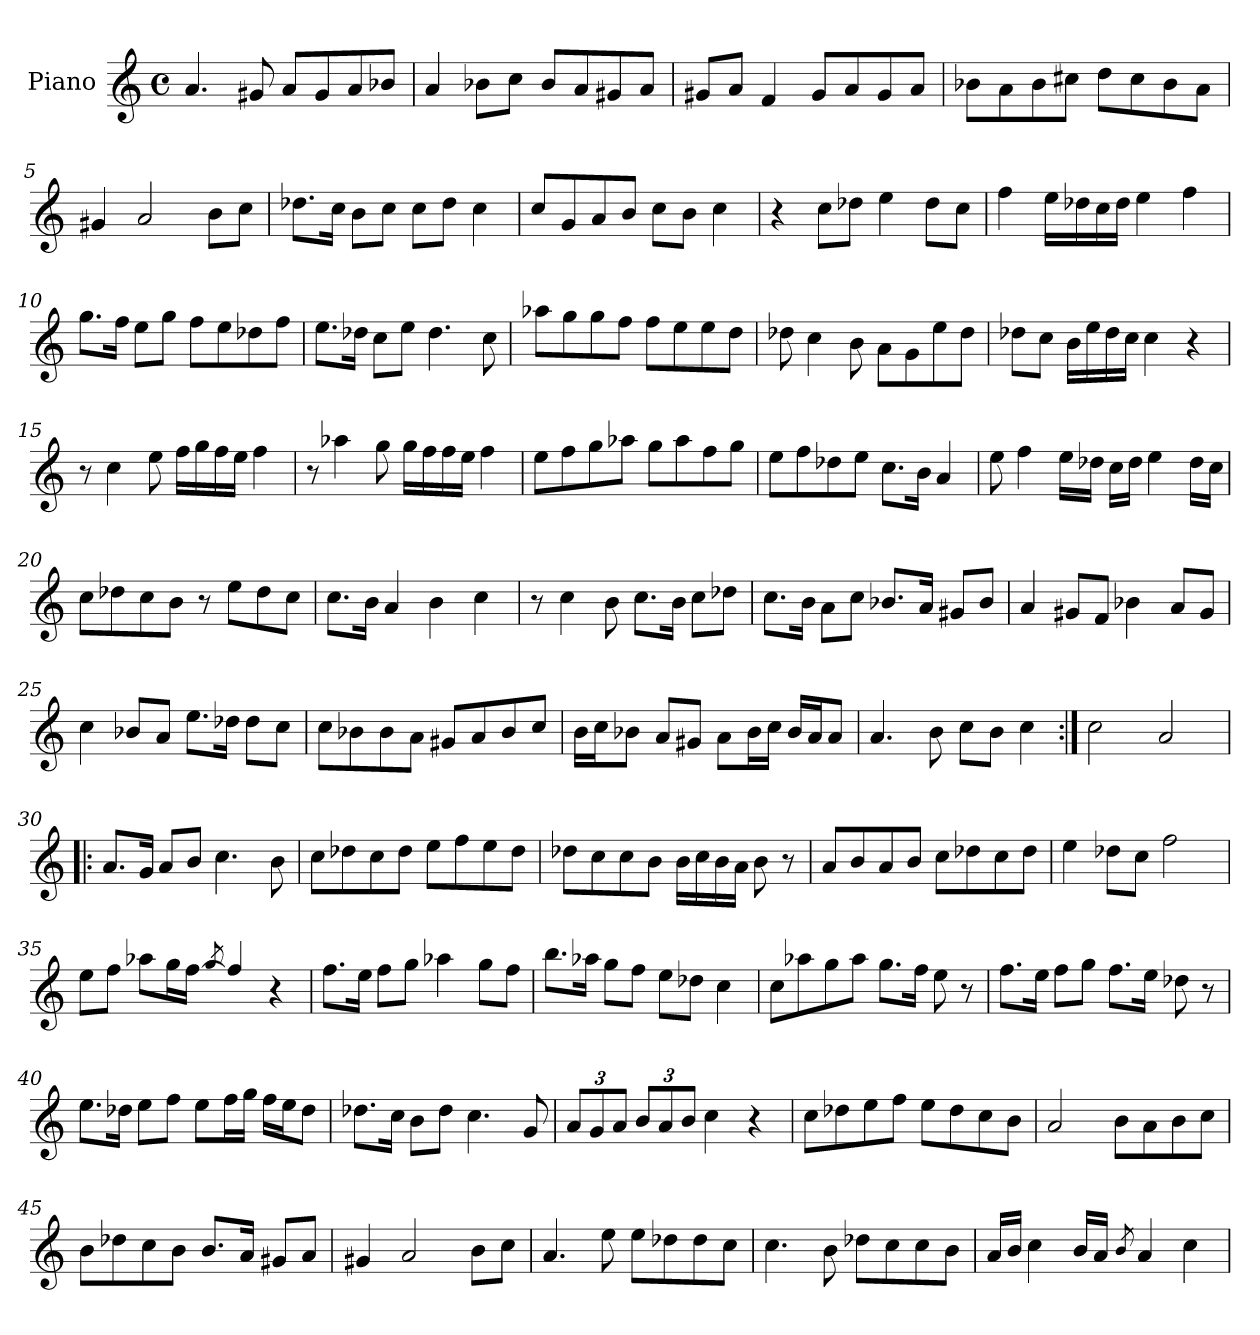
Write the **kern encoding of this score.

**kern
*part1
*staff1
*I"Piano
*I'Pno.
*clefG2
*k[]
*M4/4
*met(c)
=1
4.a/
8g#X/
8a/L
8g#/
8a/
8b-X/J
=2
4a/
8b-X\L
8cc\J
8b-/L
8a/
8g#X/
8a/J
=3
8g#X/L
8a/J
4f/
8g#/L
8a/
8g#/
8a/J
=4
8b-X\L
8a\
8b-\
8cc#X\J
8dd\L
8cc#\
8b-\
8a\J
=5
4g#X/
2a/
8b\L
8cc\J
!!LO:LB:g=z
=6
8.dd-X\L
16cc\Jk
8b\L
8cc\J
8cc\L
8dd-\J
4cc\
=7
8cc/L
8g/
8a/
8b/J
8cc\L
8b\J
4cc\
=8
4r
8cc\L
8dd-X\J
4ee\
8dd-\L
8cc\J
=9
4ff\
16ee\LL
16dd-X\
16cc\
16dd-\JJ
4ee\
4ff\
=10
8.gg\L
16ff\Jk
8ee\L
8gg\J
8ff\L
8ee\
8dd-X\
8ff\J
!!LO:LB:g=z
=11
8.ee\L
16dd-X\Jk
8cc\L
8ee\J
4.dd-\
8cc\
=12
8aa-X\L
8gg\
8gg\
8ff\J
8ff\L
8ee\
8ee\
8dd\J
=13
8dd-X\
4cc\
8b\
8a\L
8g\
8ee\
8dd-\J
=14
8dd-X\L
8cc\J
16b\LL
16ee\
16dd-\
16cc\JJ
4cc\
4r
=15
8r
4cc\
8ee\
16ff\LL
16gg\
16ff\
16ee\JJ
4ff\
!!LO:LB:g=z
=16
8r
4aa-X\
8gg\
16gg\LL
16ff\
16ff\
16ee\JJ
4ff\
=17
8ee\L
8ff\
8gg\
8aa-X\J
8gg\L
8aa-\
8ff\
8gg\J
=18
8ee\L
8ff\
8dd-X\
8ee\J
8.cc\L
16b\Jk
4a/
=19
8ee\
4ff\
16ee\LL
16dd-X\JJ
16cc\LL
16dd-\JJ
4ee\
16dd-\LL
16cc\JJ
=20
8cc\L
8dd-X\
8cc\
8b\J
8r
8ee\L
8dd-\
8cc\J
!!LO:LB:g=z
=21
8.cc\L
16b\Jk
4a/
4b\
4cc\
=22
8r
4cc\
8b\
8.cc\L
16b\Jk
8cc\L
8dd-X\J
=23
8.cc\L
16b\Jk
8a\L
8cc\J
8.b-X/L
16a/Jk
8g#X/L
8b-/J
=24
4a/
8g#X/L
8f/J
4b-X\
8a/L
8g#/J
=25
4cc\
8b-X/L
8a/J
8.ee\L
16dd-X\Jk
8dd-\L
8cc\J
!!LO:LB:g=z
=26
8cc\L
8b-X\
8b-\
8a\J
8g#X/L
8a/
8b-/
8cc/J
=27
16b\LL
16cc\J
8b-X\J
8a/L
8g#X/J
8a\L
16b-\L
16cc\JJ
16b-/LL
16a/J
8a/J
=28
4.a/
8b\
8cc\L
8b\J
4cc\
=29:|!
2cc\
2a/
=30!|:
8.a/L
16g/Jk
8a/L
8b/J
4.cc\
8b\
!!LO:LB:g=z
=31
8cc\L
8dd-X\
8cc\
8dd-\J
8ee\L
8ff\
8ee\
8dd-\J
=32
8dd-X\L
8cc\
8cc\
8b\J
16b\LL
16cc\
16b\
16a\JJ
8b\
8r
=33
8a/L
8b/
8a/
8b/J
8cc\L
8dd-X\
8cc\
8dd-\J
=34
4ee\
8dd-X\L
8cc\J
2ff\
=35
8ee\L
8ff\J
8aa-X\L
16gg\L
[16ff\JJ
8qgg/
4ff/]
4r
!!LO:LB:g=z
=36
8.ff\L
16ee\Jk
8ff\L
8gg\J
4aa-X\
8gg\L
8ff\J
=37
8.bb\L
16aa-X\Jk
8gg\L
8ff\J
8ee\L
8dd-X\J
4cc\
=38
8cc\L
8aa-X\
8gg\
8aa-\J
8.gg\L
16ff\Jk
8ee\
8r
=39
8.ff\L
16ee\Jk
8ff\L
8gg\J
8.ff\L
16ee\Jk
8dd-X\
8r
!!LO:LB:g=z
=40
8.ee\L
16dd-X\Jk
8ee\L
8ff\J
8ee\L
16ff\L
16gg\JJ
16ff\LL
16ee\J
8dd-\J
=41
8.dd-X\L
16cc\Jk
8b\L
8dd-\J
4.cc\
8g/
=42
*Xbrackettup
12a/L
12g/
12a/J
12b/L
12a/
12b/J
4cc\
4r
=43
8cc\L
8dd-X\
8ee\
8ff\J
8ee\L
8dd-\
8cc\
8b\J
=44
2a/
8b\L
8a\
8b\
8cc\J
!!LO:LB:g=z
=45
8b\L
8dd-X\
8cc\
8b\J
8.b/L
16a/Jk
8g#X/L
8a/J
=46
4g#X/
2a/
8b\L
8cc\J
=47
4.a/
8ee\
8ee\L
8dd-X\
8dd-\
8cc\J
=48
4.cc\
8b\
8dd-X\L
8cc\
8cc\
8b\J
=49
16a/LL
16b/JJ
4cc\
16b/LL
16a/JJ
8qb/
4a/
4cc\
=
*-
